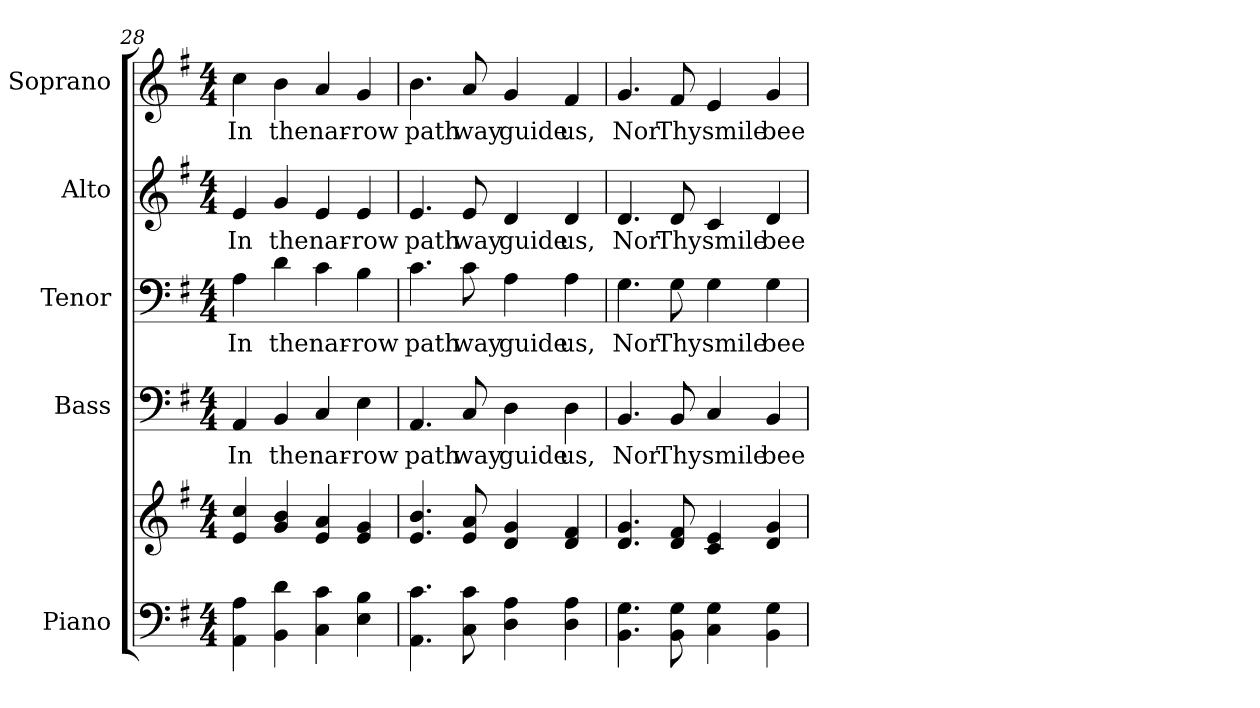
**kern	**kern	**kern	**text	**kern	**text	**kern	**text	**kern	**text
*part5	*part5	*part4	*part4	*part3	*part3	*part2	*part2	*part1	*part1
*staff6	*staff5	*staff4	*staff4	*staff3	*staff3	*staff2	*staff2	*staff1	*staff1
*I"Piano	*	*I"Bass	*	*I"Tenor	*	*I"Alto	*	*I"Soprano	*
*I'Pno.	*	*I'B.	*	*I'T.	*	*I'A.	*	*I'S.	*
*clefF4	*clefG2	*clefF4	*	*clefF4	*	*clefG2	*	*clefG2	*
*k[f#]	*k[f#]	*k[f#]	*	*k[f#]	*	*k[f#]	*	*k[f#]	*
*G:	*G:	*G:	*	*G:	*	*G:	*	*G:	*
*M4/4	*M4/4	*M4/4	*	*M4/4	*	*M4/4	*	*M4/4	*
=28	=28	=28	=28	=28	=28	=28	=28	=28	=28
!	!	!	!LO:LY:b:color=#000000	!	!	!	!	!	!
!	!	!	!	!	!LO:LY:b:color=#000000	!	!	!	!
!	!	!	!	!	!	!	!LO:LY:b:color=#000000	!	!
!	!	!	!	!	!	!	!	!	!LO:LY:b:color=#000000
4AAi\ 4Ai	4ei/ 4cci	4AAi/	In	4Ai\	In	4ei/	In	4cci\	In
!	!	!	!LO:LY:b:color=#000000	!	!	!	!	!	!
!	!	!	!	!	!LO:LY:b:color=#000000	!	!	!	!
!	!	!	!	!	!	!	!LO:LY:b:color=#000000	!	!
!	!	!	!	!	!	!	!	!	!LO:LY:b:color=#000000
4BBi\ 4di	4gi/ 4bi	4BBi/	the	4di\	the	4gi/	the	4bi\	the
!	!	!	!LO:LY:b:color=#000000	!	!	!	!	!	!
!	!	!	!	!	!LO:LY:b:color=#000000	!	!	!	!
!	!	!	!	!	!	!	!LO:LY:b:color=#000000	!	!
!	!	!	!	!	!	!	!	!	!LO:LY:b:color=#000000
4Ci\ 4ci	4ei/ 4ai	4Ci/	nar-	4ci\	nar-	4ei/	nar-	4ai/	nar-
!	!	!	!LO:LY:b:color=#000000	!	!	!	!	!	!
!	!	!	!	!	!LO:LY:b:color=#000000	!	!	!	!
!	!	!	!	!	!	!	!LO:LY:b:color=#000000	!	!
!	!	!	!	!	!	!	!	!	!LO:LY:b:color=#000000
4Ei\ 4Bi	4ei/ 4gi	4Ei\	-row	4Bi\	-row	4ei/	-row	4gi/	-row
!!LO:PB:g=z
=29	=29	=29	=29	=29	=29	=29	=29	=29	=29
!	!	!	!LO:LY:b:color=#000000	!	!	!	!	!	!
!	!	!	!	!	!LO:LY:b:color=#000000	!	!	!	!
!	!	!	!	!	!	!	!LO:LY:b:color=#000000	!	!
!	!	!	!	!	!	!	!	!	!LO:LY:b:color=#000000
4.AAi\ 4.ci	4.ei/ 4.bi	4.AAi/	path	4.ci\	path	4.ei/	path	4.bi\	path
!	!	!	!LO:LY:b:color=#000000	!	!	!	!	!	!
!	!	!	!	!	!LO:LY:b:color=#000000	!	!	!	!
!	!	!	!	!	!	!	!LO:LY:b:color=#000000	!	!
!	!	!	!	!	!	!	!	!	!LO:LY:b:color=#000000
8Ci\ 8ci	8ei/ 8ai	8Ci/	way	8ci\	way	8ei/	way	8ai/	way
!	!	!	!LO:LY:b:color=#000000	!	!	!	!	!	!
!	!	!	!	!	!LO:LY:b:color=#000000	!	!	!	!
!	!	!	!	!	!	!	!LO:LY:b:color=#000000	!	!
!	!	!	!	!	!	!	!	!	!LO:LY:b:color=#000000
4Di\ 4Ai	4di/ 4gi	4Di\	guide	4Ai\	guide	4di/	guide	4gi/	guide
!	!	!	!LO:LY:b:color=#000000	!	!	!	!	!	!
!	!	!	!	!	!LO:LY:b:color=#000000	!	!	!	!
!	!	!	!	!	!	!	!LO:LY:b:color=#000000	!	!
!	!	!	!	!	!	!	!	!	!LO:LY:b:color=#000000
4Di\ 4Ai	4di/ 4f#i	4Di\	us,	4Ai\	us,	4di/	us,	4f#i/	us,
=30	=30	=30	=30	=30	=30	=30	=30	=30	=30
!	!	!	!LO:LY:b:color=#000000	!	!	!	!	!	!
!	!	!	!	!	!LO:LY:b:color=#000000	!	!	!	!
!	!	!	!	!	!	!	!LO:LY:b:color=#000000	!	!
!	!	!	!	!	!	!	!	!	!LO:LY:b:color=#000000
4.BBi\ 4.Gi	4.di/ 4.gi	4.BBi/	Nor	4.Gi\	Nor	4.di/	Nor	4.gi/	Nor
!	!	!	!LO:LY:b:color=#000000	!	!	!	!	!	!
!	!	!	!	!	!LO:LY:b:color=#000000	!	!	!	!
!	!	!	!	!	!	!	!LO:LY:b:color=#000000	!	!
!	!	!	!	!	!	!	!	!	!LO:LY:b:color=#000000
8BBi\ 8Gi	8di/ 8f#i	8BBi/	Thy	8Gi\	Thy	8di/	Thy	8f#i/	Thy
!	!	!	!LO:LY:b:color=#000000	!	!	!	!	!	!
!	!	!	!	!	!LO:LY:b:color=#000000	!	!	!	!
!	!	!	!	!	!	!	!LO:LY:b:color=#000000	!	!
!	!	!	!	!	!	!	!	!	!LO:LY:b:color=#000000
4Ci\ 4Gi	4ci/ 4ei	4Ci/	smile	4Gi\	smile	4ci/	smile	4ei/	smile
!	!	!	!LO:LY:b:color=#000000	!	!	!	!	!	!
!	!	!	!	!	!LO:LY:b:color=#000000	!	!	!	!
!	!	!	!	!	!	!	!LO:LY:b:color=#000000	!	!
!	!	!	!	!	!	!	!	!	!LO:LY:b:color=#000000
4BBi\ 4Gi	4di/ 4gi	4BBi/	bee	4Gi\	bee	4di/	bee	4gi/	bee
=	=	=	=	=	=	=	=	=	=
*-	*-	*-	*-	*-	*-	*-	*-	*-	*-
